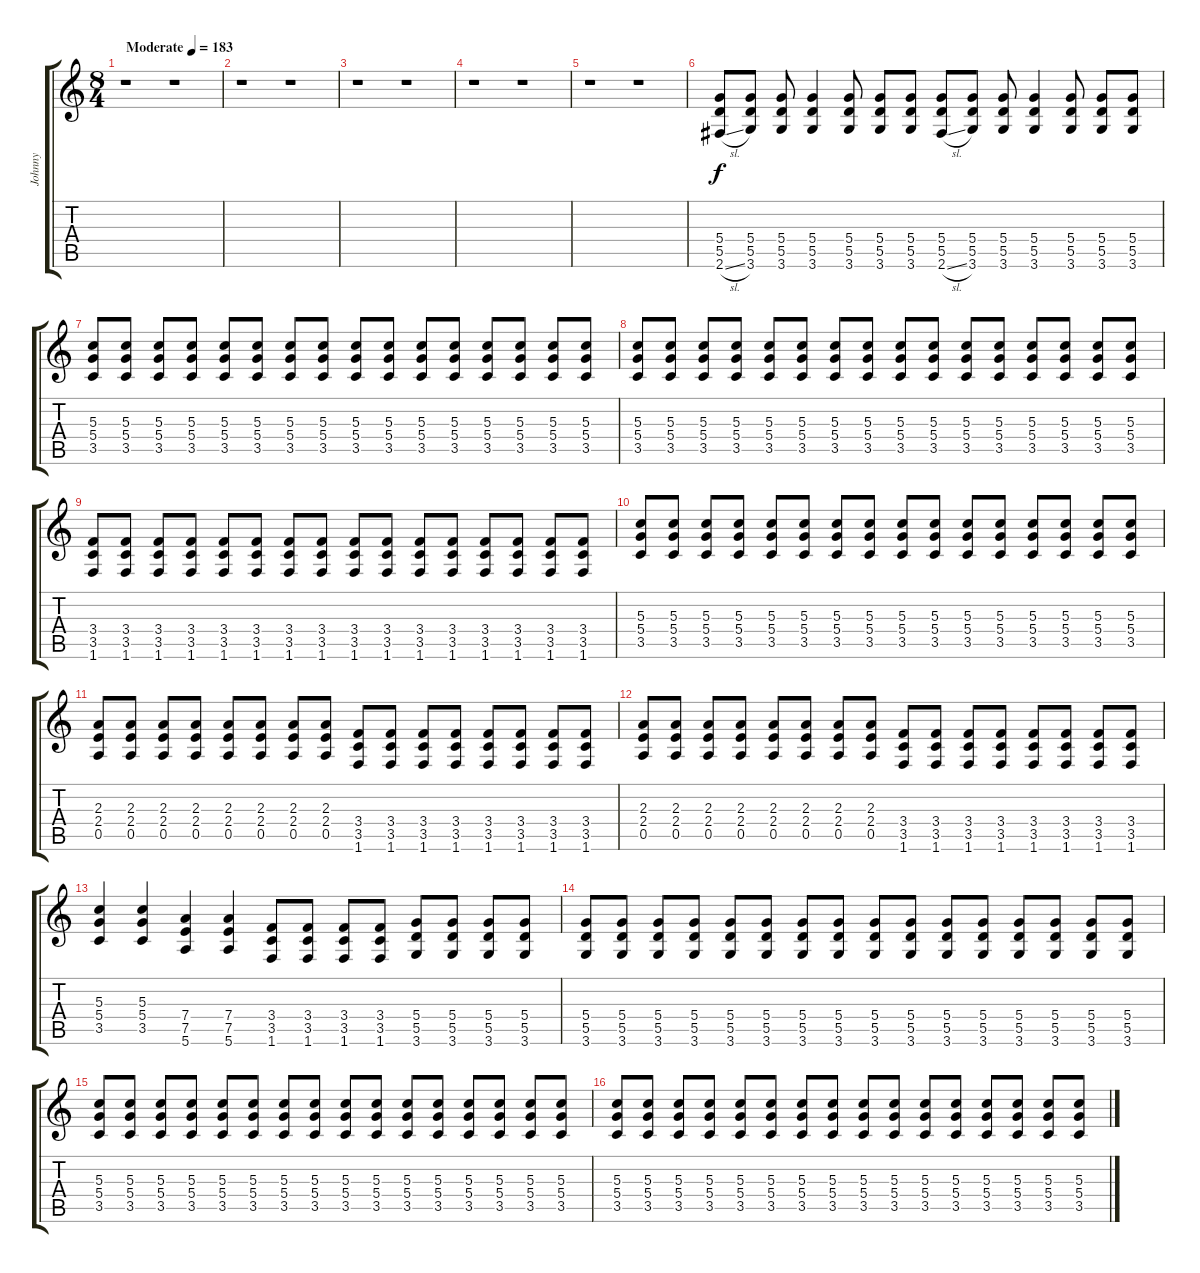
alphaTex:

\track ("Johnny" "Johnny") {instrument distortionguitar}
\staff {score tabs}
\tuning (E4 B3 G3 D3 A2 E2) {hide}
\ts (8 4)
\tempo (183 "Moderate")
\clef g2
\ks c
r.1{dy f instrument distortionguitar} r.1 |
r.1 r.1 |
r.1 r.1 |
r.1 r.1 |
r.1 r.1 |
(5.4 5.5 2.6{sl}).8 (5.4 5.5 3.6).8 (5.4 5.5 3.6).8 (5.4 5.5 3.6).4 (5.4 5.5 3.6).8 (5.4 5.5 3.6).8 (5.4 5.5 3.6).8 (5.4 5.5 2.6{sl}).8 (5.4 5.5 3.6).8 (5.4 5.5 3.6).8 (5.4 5.5 3.6).4 (5.4 5.5 3.6).8 (5.4 5.5 3.6).8 (5.4 5.5 3.6).8 |
(5.3 5.4 3.5).8 (5.3 5.4 3.5).8 (5.3 5.4 3.5).8 (5.3 5.4 3.5).8 (5.3 5.4 3.5).8 (5.3 5.4 3.5).8 (5.3 5.4 3.5).8 (5.3 5.4 3.5).8 (5.3 5.4 3.5).8 (5.3 5.4 3.5).8 (5.3 5.4 3.5).8 (5.3 5.4 3.5).8 (5.3 5.4 3.5).8 (5.3 5.4 3.5).8 (5.3 5.4 3.5).8 (5.3 5.4 3.5).8 |
(5.3 5.4 3.5).8 (5.3 5.4 3.5).8 (5.3 5.4 3.5).8 (5.3 5.4 3.5).8 (5.3 5.4 3.5).8 (5.3 5.4 3.5).8 (5.3 5.4 3.5).8 (5.3 5.4 3.5).8 (5.3 5.4 3.5).8 (5.3 5.4 3.5).8 (5.3 5.4 3.5).8 (5.3 5.4 3.5).8 (5.3 5.4 3.5).8 (5.3 5.4 3.5).8 (5.3 5.4 3.5).8 (5.3 5.4 3.5).8 |
(3.4 3.5 1.6).8 (3.4 3.5 1.6).8 (3.4 3.5 1.6).8 (3.4 3.5 1.6).8 (3.4 3.5 1.6).8 (3.4 3.5 1.6).8 (3.4 3.5 1.6).8 (3.4 3.5 1.6).8 (3.4 3.5 1.6).8 (3.4 3.5 1.6).8 (3.4 3.5 1.6).8 (3.4 3.5 1.6).8 (3.4 3.5 1.6).8 (3.4 3.5 1.6).8 (3.4 3.5 1.6).8 (3.4 3.5 1.6).8 |
(5.3 5.4 3.5).8 (5.3 5.4 3.5).8 (5.3 5.4 3.5).8 (5.3 5.4 3.5).8 (5.3 5.4 3.5).8 (5.3 5.4 3.5).8 (5.3 5.4 3.5).8 (5.3 5.4 3.5).8 (5.3 5.4 3.5).8 (5.3 5.4 3.5).8 (5.3 5.4 3.5).8 (5.3 5.4 3.5).8 (5.3 5.4 3.5).8 (5.3 5.4 3.5).8 (5.3 5.4 3.5).8 (5.3 5.4 3.5).8 |
(2.3 2.4 0.5).8 (2.3 2.4 0.5).8 (2.3 2.4 0.5).8 (2.3 2.4 0.5).8 (2.3 2.4 0.5).8 (2.3 2.4 0.5).8 (2.3 2.4 0.5).8 (2.3 2.4 0.5).8 (3.4 3.5 1.6).8 (3.4 3.5 1.6).8 (3.4 3.5 1.6).8 (3.4 3.5 1.6).8 (3.4 3.5 1.6).8 (3.4 3.5 1.6).8 (3.4 3.5 1.6).8 (3.4 3.5 1.6).8 |
(2.3 2.4 0.5).8 (2.3 2.4 0.5).8 (2.3 2.4 0.5).8 (2.3 2.4 0.5).8 (2.3 2.4 0.5).8 (2.3 2.4 0.5).8 (2.3 2.4 0.5).8 (2.3 2.4 0.5).8 (3.4 3.5 1.6).8 (3.4 3.5 1.6).8 (3.4 3.5 1.6).8 (3.4 3.5 1.6).8 (3.4 3.5 1.6).8 (3.4 3.5 1.6).8 (3.4 3.5 1.6).8 (3.4 3.5 1.6).8 |
(5.3 5.4 3.5).4 (5.3 5.4 3.5).4 (7.4 7.5 5.6).4 (7.4 7.5 5.6).4 (3.4 3.5 1.6).8 (3.4 3.5 1.6).8 (3.4 3.5 1.6).8 (3.4 3.5 1.6).8 (5.4 5.5 3.6).8 (5.4 5.5 3.6).8 (5.4 5.5 3.6).8 (5.4 5.5 3.6).8 |
(5.4 5.5 3.6).8 (5.4 5.5 3.6).8 (5.4 5.5 3.6).8 (5.4 5.5 3.6).8 (5.4 5.5 3.6).8 (5.4 5.5 3.6).8 (5.4 5.5 3.6).8 (5.4 5.5 3.6).8 (5.4 5.5 3.6).8 (5.4 5.5 3.6).8 (5.4 5.5 3.6).8 (5.4 5.5 3.6).8 (5.4 5.5 3.6).8 (5.4 5.5 3.6).8 (5.4 5.5 3.6).8 (5.4 5.5 3.6).8 |
(5.3 5.4 3.5).8 (5.3 5.4 3.5).8 (5.3 5.4 3.5).8 (5.3 5.4 3.5).8 (5.3 5.4 3.5).8 (5.3 5.4 3.5).8 (5.3 5.4 3.5).8 (5.3 5.4 3.5).8 (5.3 5.4 3.5).8 (5.3 5.4 3.5).8 (5.3 5.4 3.5).8 (5.3 5.4 3.5).8 (5.3 5.4 3.5).8 (5.3 5.4 3.5).8 (5.3 5.4 3.5).8 (5.3 5.4 3.5).8 |
(5.3 5.4 3.5).8 (5.3 5.4 3.5).8 (5.3 5.4 3.5).8 (5.3 5.4 3.5).8 (5.3 5.4 3.5).8 (5.3 5.4 3.5).8 (5.3 5.4 3.5).8 (5.3 5.4 3.5).8 (5.3 5.4 3.5).8 (5.3 5.4 3.5).8 (5.3 5.4 3.5).8 (5.3 5.4 3.5).8 (5.3 5.4 3.5).8 (5.3 5.4 3.5).8 (5.3 5.4 3.5).8 (5.3 5.4 3.5).8
